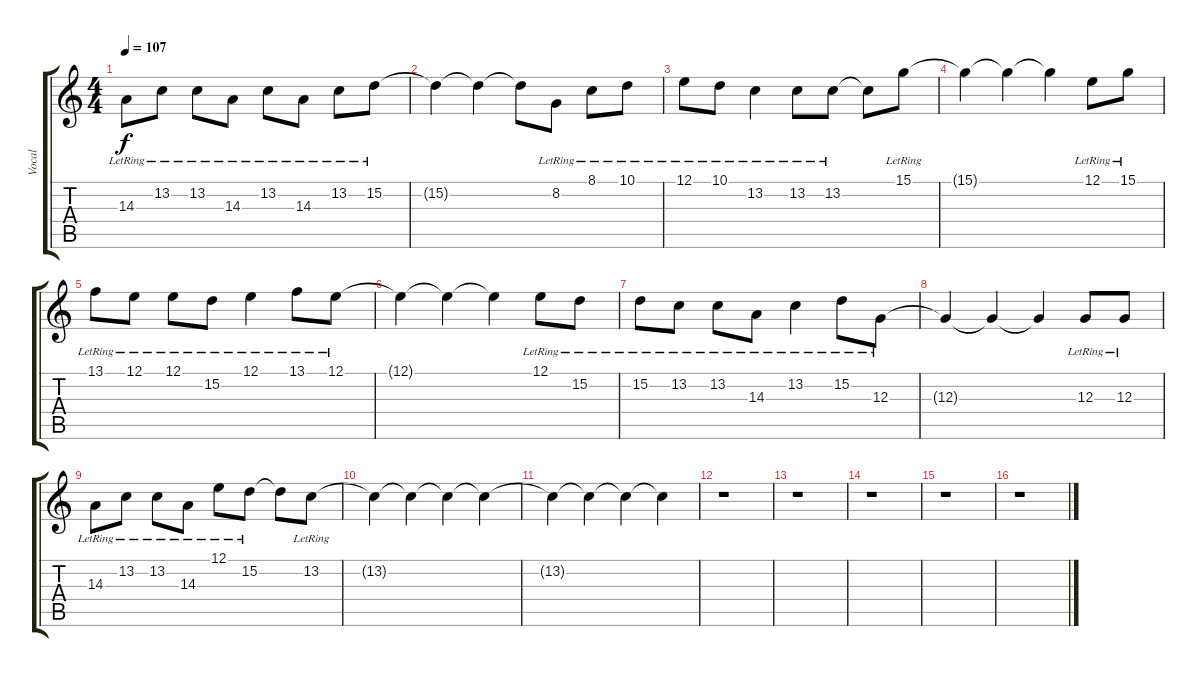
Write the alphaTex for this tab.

\track ("Vocal" "Vocal") {instrument electricpiano2}
\staff {score tabs}
\tuning (E4 B3 G3 D3 A2 E2) {hide}
\ts (4 4)
\tempo 107
\clef g2
\ks c
14.3{lr}.8{dy f} 13.2{lr}.8 13.2{lr}.8 14.3{lr}.8 13.2{lr}.8 14.3{lr}.8 13.2{lr}.8 15.2{lr}.8 |
15.2{t}.4 15.2{t}.4 15.2{t}.8 8.2{lr}.8 8.1{lr}.8 10.1{lr}.8 |
12.1{lr}.8 10.1{lr}.8 13.2{lr}.4 13.2{lr}.8 13.2{lr}.8 13.2{t}.8 15.1{lr}.8 |
15.1{t}.4 15.1{t}.4 15.1{t}.4 12.1{lr}.8 15.1{lr}.8 |
13.1{lr}.8 12.1{lr}.8 12.1{lr}.8 15.2{lr}.8 12.1{lr}.4 13.1{lr}.8 12.1{lr}.8 |
12.1{t}.4 12.1{t}.4 12.1{t}.4 12.1{lr}.8 15.2{lr}.8 |
15.2{lr}.8 13.2{lr}.8 13.2{lr}.8 14.3{lr}.8 13.2{lr}.4 15.2{lr}.8 12.3{lr}.8 |
12.3{t}.4 12.3{t}.4 12.3{t}.4 12.3{lr}.8 12.3{lr}.8 |
14.3{lr}.8 13.2{lr}.8 13.2{lr}.8 14.3{lr}.8 12.1{lr}.8 15.2{lr}.8 15.2{t}.8 13.2{lr}.8 |
13.2{t}.4 13.2{t}.4 13.2{t}.4 13.2{t}.4 |
13.2{t}.4 13.2{t}.4 13.2{t}.4 13.2{t}.4 |
r.1 |
r.1 |
r.1 |
r.1 |
r.1
